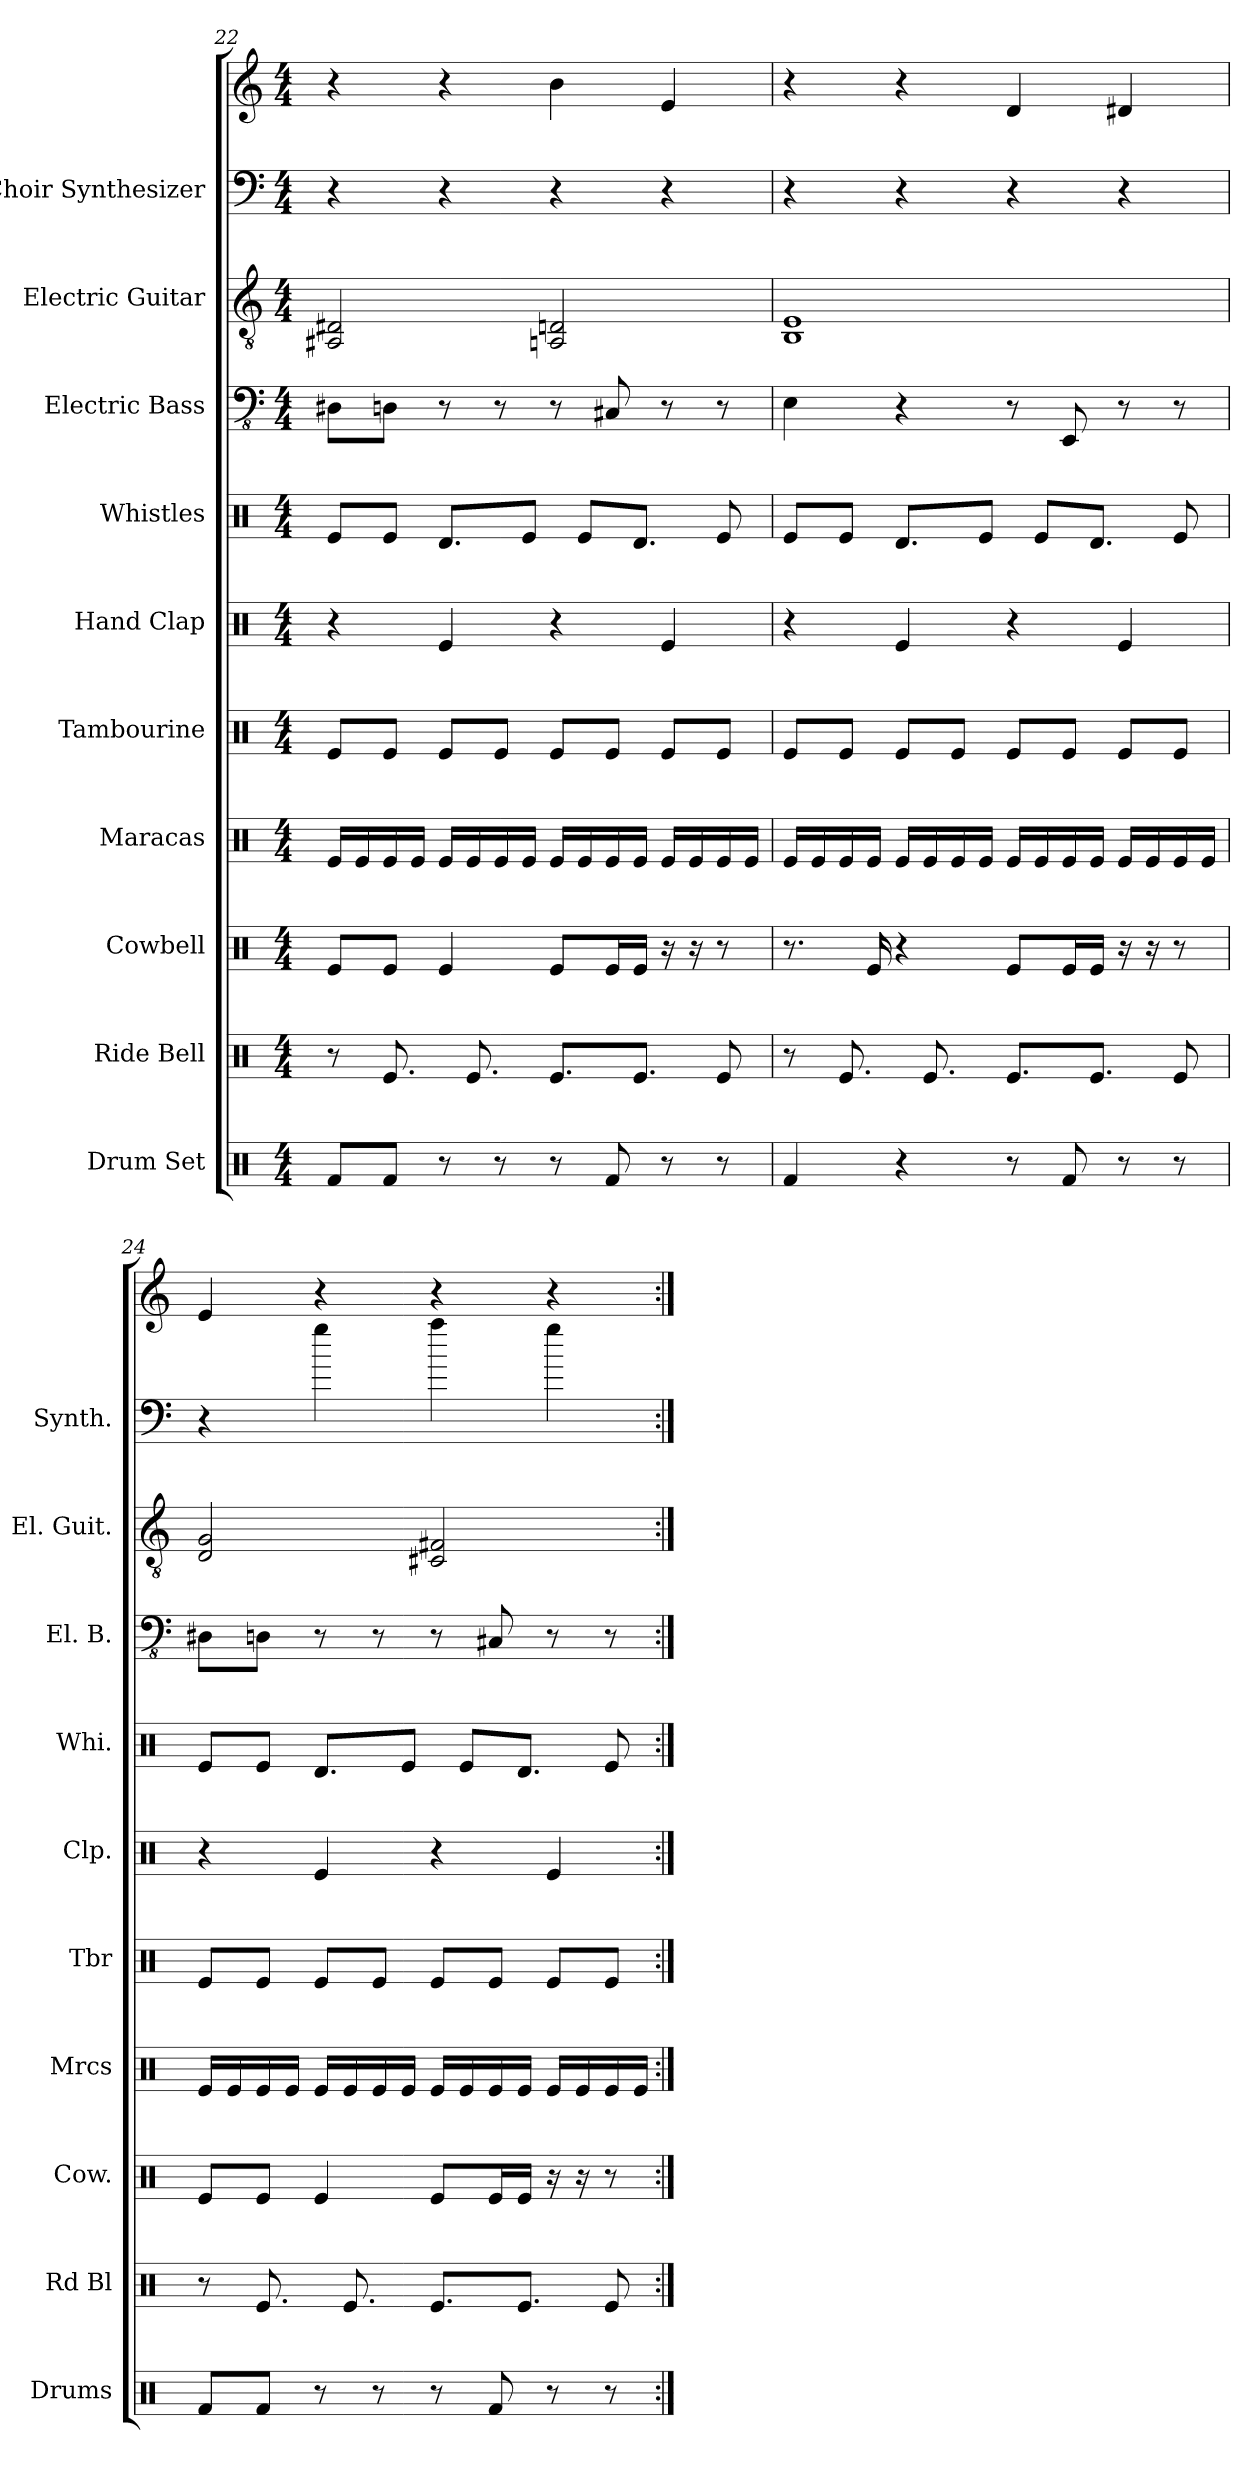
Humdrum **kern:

**kern	**kern	**kern	**kern	**kern	**kern	**kern	**kern	**kern	**kern	**kern
*part10	*part9	*part8	*part7	*part6	*part5	*part4	*part3	*part2	*part1	*part1
*staff11	*staff10	*staff9	*staff8	*staff7	*staff6	*staff5	*staff4	*staff3	*staff2	*staff1
*I"Drum Set	*I"Ride Bell	*I"Cowbell	*I"Maracas	*I"Tambourine	*I"Hand Clap	*I"Whistles	*I"Electric Bass	*I"Electric Guitar	*I"Choir Synthesizer	*
*I'Drums	*I'Rd Bl	*I'Cow.	*I'Mrcs	*I'Tbr	*I'Clp.	*I'Whi.	*I'El. B.	*I'El. Guit.	*I'Synth.	*
*clefX	*clefX	*clefX	*clefX	*clefX	*clefX	*clefX	*clefFv4	*clefGv2	*clefF4	*clefG2
*k[]	*k[]	*k[]	*k[]	*k[]	*k[]	*k[]	*k[]	*k[]	*k[]	*k[]
*M4/4	*M4/4	*M4/4	*M4/4	*M4/4	*M4/4	*M4/4	*M4/4	*M4/4	*M4/4	*M4/4
=22	=22	=22	=22	=22	=22	=22	=22	=22	=22	=22
8RfL	8r	8ReL	16ReLL	8ReL	4r	8ReL	8DD#XL	2D#X 2AA#X	4r	4r
.	.	.	16Re	.	.	.	.	.	.	.
8RfJ	8.Re	8ReJ	16Re	8ReJ	.	8ReJ	8DDnJ	.	.	.
.	.	.	16ReJJ	.	.	.	.	.	.	.
8r	.	4Re	16ReLL	8ReL	4Re	8.RdL	8r	.	4r	4r
.	8.Re	.	16Re	.	.	.	.	.	.	.
8r	.	.	16Re	8ReJ	.	.	8r	.	.	.
.	.	.	16ReJJ	.	.	8ReJ	.	.	.	.
8r	8.ReL	8ReL	16ReLL	8ReL	4r	.	8r	2Dn 2AAn	4r	4b
.	.	.	16Re	.	.	8ReL	.	.	.	.
8Rf	.	16ReL	16Re	8ReJ	.	.	8CC#X	.	.	.
.	8.ReJ	16ReJJ	16ReJJ	.	.	8.RdJ	.	.	.	.
8r	.	16r	16ReLL	8ReL	4Re	.	8r	.	4r	4e
.	.	16r	16Re	.	.	.	.	.	.	.
8r	8Re	8r	16Re	8ReJ	.	8Re	8r	.	.	.
.	.	.	16ReJJ	.	.	.	.	.	.	.
=23	=23	=23	=23	=23	=23	=23	=23	=23	=23	=23
4Rf	8r	8.r	16ReLL	8ReL	4r	8ReL	4EE	1E 1BB	4r	4r
.	.	.	16Re	.	.	.	.	.	.	.
.	8.Re	.	16Re	8ReJ	.	8ReJ	.	.	.	.
.	.	16Re	16ReJJ	.	.	.	.	.	.	.
4r	.	4r	16ReLL	8ReL	4Re	8.RdL	4r	.	4r	4r
.	8.Re	.	16Re	.	.	.	.	.	.	.
.	.	.	16Re	8ReJ	.	.	.	.	.	.
.	.	.	16ReJJ	.	.	8ReJ	.	.	.	.
8r	8.ReL	8ReL	16ReLL	8ReL	4r	.	8r	.	4r	4d
.	.	.	16Re	.	.	8ReL	.	.	.	.
8Rf	.	16ReL	16Re	8ReJ	.	.	8EEE	.	.	.
.	8.ReJ	16ReJJ	16ReJJ	.	.	8.RdJ	.	.	.	.
8r	.	16r	16ReLL	8ReL	4Re	.	8r	.	4r	4d#X
.	.	16r	16Re	.	.	.	.	.	.	.
8r	8Re	8r	16Re	8ReJ	.	8Re	8r	.	.	.
.	.	.	16ReJJ	.	.	.	.	.	.	.
=24	=24	=24	=24	=24	=24	=24	=24	=24	=24	=24
8RfL	8r	8ReL	16ReLL	8ReL	4r	8ReL	8DD#XL	2G 2D	4r	4e
.	.	.	16Re	.	.	.	.	.	.	.
8RfJ	8.Re	8ReJ	16Re	8ReJ	.	8ReJ	8DDnJ	.	.	.
.	.	.	16ReJJ	.	.	.	.	.	.	.
8r	.	4Re	16ReLL	8ReL	4Re	8.RdL	8r	.	4gg	4r
.	8.Re	.	16Re	.	.	.	.	.	.	.
8r	.	.	16Re	8ReJ	.	.	8r	.	.	.
.	.	.	16ReJJ	.	.	8ReJ	.	.	.	.
8r	8.ReL	8ReL	16ReLL	8ReL	4r	.	8r	2C#X 2F#X	4aa	4r
.	.	.	16Re	.	.	8ReL	.	.	.	.
8Rf	.	16ReL	16Re	8ReJ	.	.	8CC#X	.	.	.
.	8.ReJ	16ReJJ	16ReJJ	.	.	8.RdJ	.	.	.	.
8r	.	16r	16ReLL	8ReL	4Re	.	8r	.	4gg	4r
.	.	16r	16Re	.	.	.	.	.	.	.
8r	8Re	8r	16Re	8ReJ	.	8Re	8r	.	.	.
.	.	.	16ReJJ	.	.	.	.	.	.	.
=:|!	=:|!	=:|!	=:|!	=:|!	=:|!	=:|!	=:|!	=:|!	=:|!	=:|!
*-	*-	*-	*-	*-	*-	*-	*-	*-	*-	*-
